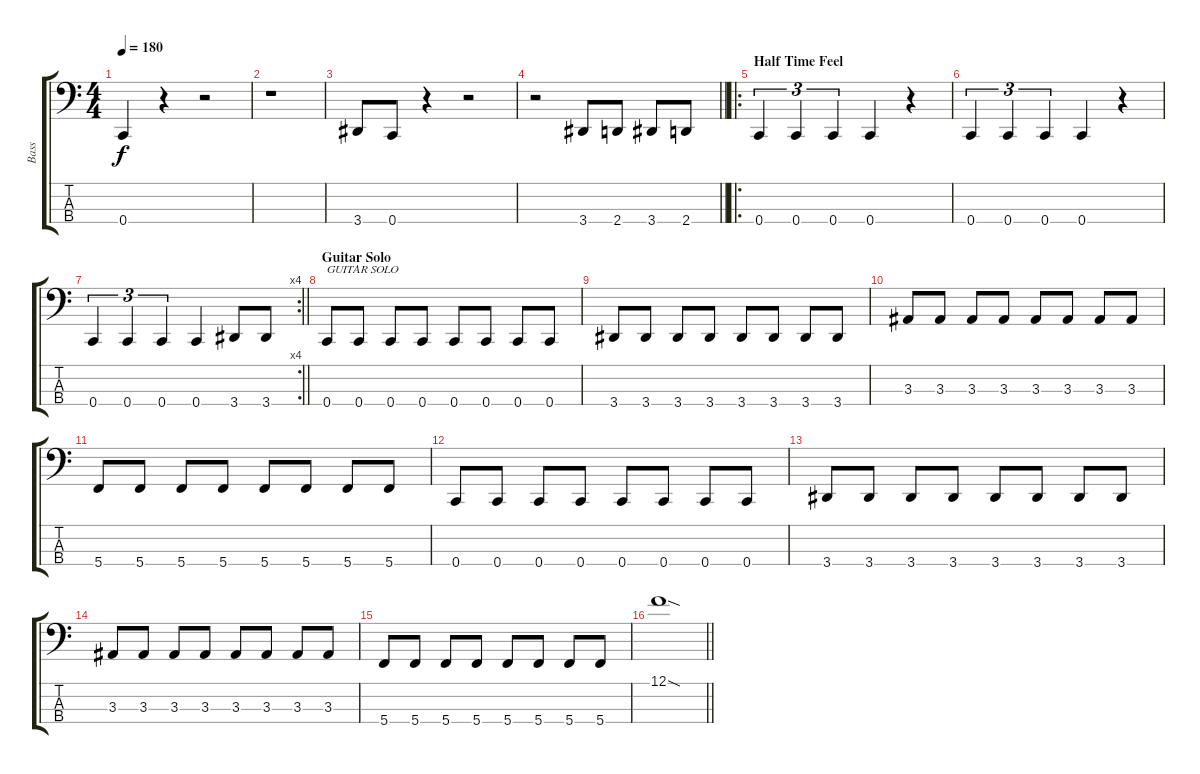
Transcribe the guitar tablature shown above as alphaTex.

\track ("Bass" "Bass") {instrument electricbasspick}
\staff {score tabs}
\tuning (F2 C2 G1 C1) {hide}
\ts (4 4)
\tempo 180
\clef f4
\ks c
0.4.4{dy f} r.4 r.2 |
r.1 |
3.4.8 0.4.8 r.4 r.2 |
\barLineRight lightlight
r.2 3.4.8 2.4.8 3.4.8 2.4.8 |
\ro
\section ("" "Half Time Feel")
0.4.4{tu (3 2)} 0.4.4{tu (3 2)} 0.4.4{tu (3 2)} 0.4.4 r.4 |
0.4.4{tu (3 2)} 0.4.4{tu (3 2)} 0.4.4{tu (3 2)} 0.4.4 r.4 |
\rc 4
\barLineRight lightlight
0.4.4{tu (3 2)} 0.4.4{tu (3 2)} 0.4.4{tu (3 2)} 0.4.4 3.4.8 3.4.8 |
\section ("" "Guitar Solo")
0.4.8{txt "GUITAR SOLO"} 0.4.8 0.4.8 0.4.8 0.4.8 0.4.8 0.4.8 0.4.8 |
3.4.8 3.4.8 3.4.8 3.4.8 3.4.8 3.4.8 3.4.8 3.4.8 |
3.3.8 3.3.8 3.3.8 3.3.8 3.3.8 3.3.8 3.3.8 3.3.8 |
5.4.8 5.4.8 5.4.8 5.4.8 5.4.8 5.4.8 5.4.8 5.4.8 |
0.4.8 0.4.8 0.4.8 0.4.8 0.4.8 0.4.8 0.4.8 0.4.8 |
3.4.8 3.4.8 3.4.8 3.4.8 3.4.8 3.4.8 3.4.8 3.4.8 |
3.3.8 3.3.8 3.3.8 3.3.8 3.3.8 3.3.8 3.3.8 3.3.8 |
5.4.8 5.4.8 5.4.8 5.4.8 5.4.8 5.4.8 5.4.8 5.4.8 |
\barLineRight lightlight
12.1{sod}.1
